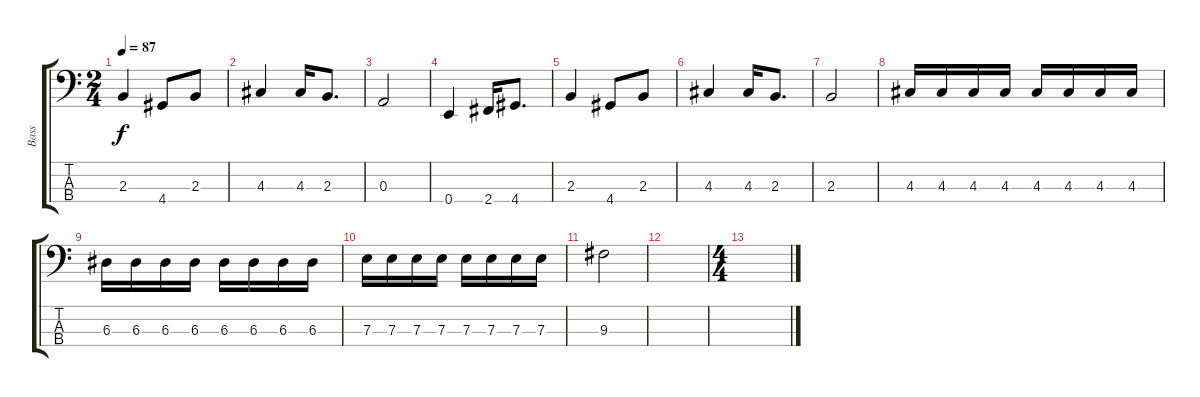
\track ("Bass" "Bass") {instrument electricbassfinger}
\staff {score tabs}
\tuning (G2 D2 A1 E1) {hide}
\ts (2 4)
\tempo 87
\clef f4
\ks c
2.3.4{dy f} 4.4.8 2.3.8 |
4.3.4 4.3.16 2.3.8{d} |
0.3.2 |
0.4.4 2.4.16 4.4.8{d} |
2.3.4 4.4.8 2.3.8 |
4.3.4 4.3.16 2.3.8{d} |
2.3.2 |
4.3.16 4.3.16 4.3.16 4.3.16 4.3.16 4.3.16 4.3.16 4.3.16 |
6.3.16 6.3.16 6.3.16 6.3.16 6.3.16 6.3.16 6.3.16 6.3.16 |
7.3.16 7.3.16 7.3.16 7.3.16 7.3.16 7.3.16 7.3.16 7.3.16 |
9.3.2 |
|
\ts (4 4)
